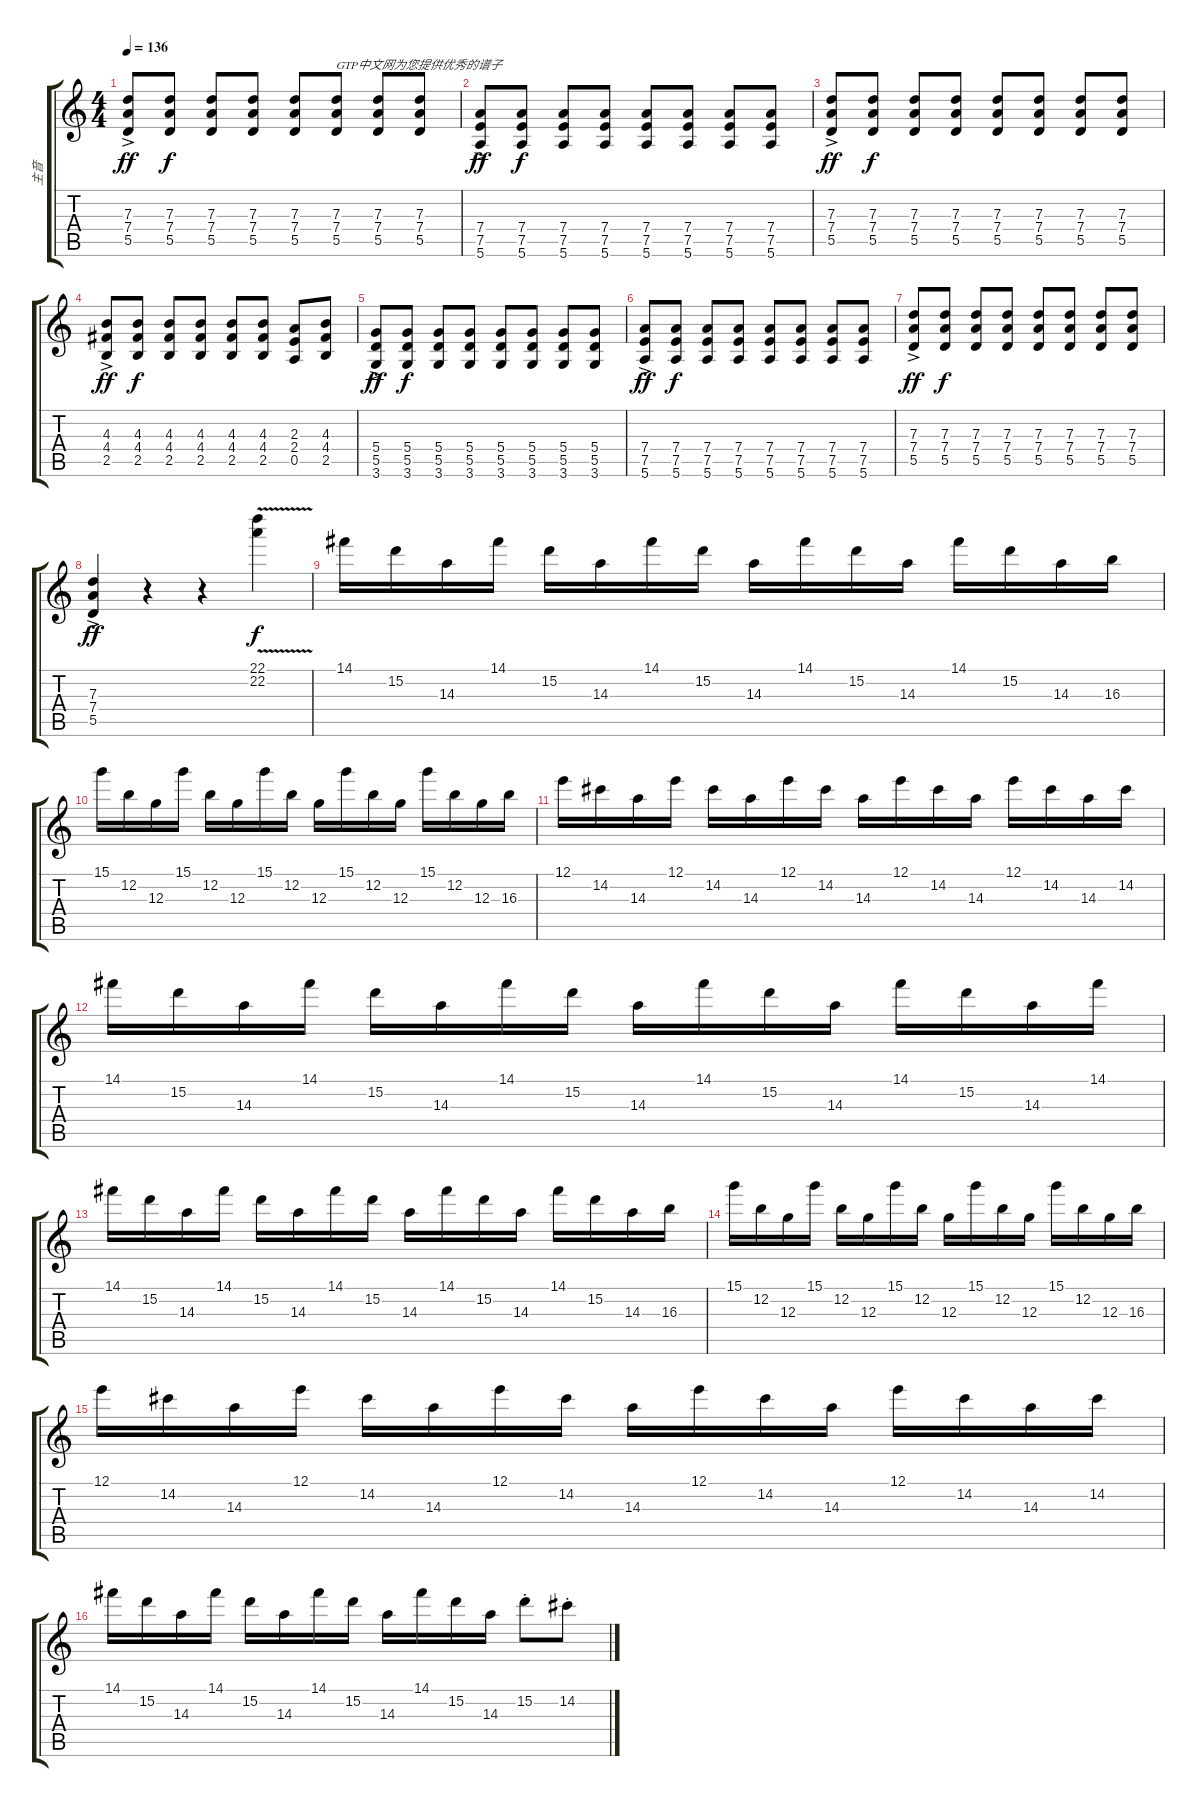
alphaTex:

\track ("主音" "主音") {instrument overdrivenguitar}
\staff {score tabs}
\tuning (E4 B3 G3 D3 A2 E2) {hide}
\ts (4 4)
\tempo 136
\clef g2
\ks c
(7.3{ac} 7.4{ac} 5.5{ac}).8{dy ff} (7.3 7.4 5.5).8{dy f} (7.3 7.4 5.5).8 (7.3 7.4 5.5).8 (7.3 7.4 5.5).8 (7.3 7.4 5.5).8{txt "GTP中文网为您提供优秀的谱子"} (7.3 7.4 5.5).8 (7.3 7.4 5.5).8 |
(7.4{ac} 7.5{ac} 5.6{ac}).8{dy ff} (7.4 7.5 5.6).8{dy f} (7.4 7.5 5.6).8 (7.4 7.5 5.6).8 (7.4 7.5 5.6).8 (7.4 7.5 5.6).8 (7.4 7.5 5.6).8 (7.4 7.5 5.6).8 |
(7.3{ac} 7.4{ac} 5.5{ac}).8{dy ff} (7.3 7.4 5.5).8{dy f} (7.3 7.4 5.5).8 (7.3 7.4 5.5).8 (7.3 7.4 5.5).8 (7.3 7.4 5.5).8 (7.3 7.4 5.5).8 (7.3 7.4 5.5).8 |
(4.3{ac} 4.4{ac} 2.5{ac}).8{dy ff} (4.3 4.4 2.5).8{dy f} (4.3 4.4 2.5).8 (4.3 4.4 2.5).8 (4.3 4.4 2.5).8 (4.3 4.4 2.5).8 (2.3 2.4 0.5).8 (4.3 4.4 2.5).8 |
(5.4{ac} 5.5{ac} 3.6{ac}).8{dy ff} (5.4 5.5 3.6).8{dy f} (5.4 5.5 3.6).8 (5.4 5.5 3.6).8 (5.4 5.5 3.6).8 (5.4 5.5 3.6).8 (5.4 5.5 3.6).8 (5.4 5.5 3.6).8 |
(7.4{ac} 7.5{ac} 5.6{ac}).8{dy ff} (7.4 7.5 5.6).8{dy f} (7.4 7.5 5.6).8 (7.4 7.5 5.6).8 (7.4 7.5 5.6).8 (7.4 7.5 5.6).8 (7.4 7.5 5.6).8 (7.4 7.5 5.6).8 |
(7.3{ac} 7.4{ac} 5.5{ac}).8{dy ff} (7.3 7.4 5.5).8{dy f} (7.3 7.4 5.5).8 (7.3 7.4 5.5).8 (7.3 7.4 5.5).8 (7.3 7.4 5.5).8 (7.3 7.4 5.5).8 (7.3 7.4 5.5).8 |
(7.3{ac} 7.4{ac} 5.5{ac}).4{dy ff} r.4 r.4 (22.1{v} 22.2{v}).4{dy f} |
14.1.16 15.2.16 14.3.16 14.1.16 15.2.16 14.3.16 14.1.16 15.2.16 14.3.16 14.1.16 15.2.16 14.3.16 14.1.16 15.2.16 14.3.16 16.3.16 |
15.1.16 12.2.16 12.3.16 15.1.16 12.2.16 12.3.16 15.1.16 12.2.16 12.3.16 15.1.16 12.2.16 12.3.16 15.1.16 12.2.16 12.3.16 16.3.16 |
12.1.16 14.2.16 14.3.16 12.1.16 14.2.16 14.3.16 12.1.16 14.2.16 14.3.16 12.1.16 14.2.16 14.3.16 12.1.16 14.2.16 14.3.16 14.2.16 |
14.1.16 15.2.16 14.3.16 14.1.16 15.2.16 14.3.16 14.1.16 15.2.16 14.3.16 14.1.16 15.2.16 14.3.16 14.1.16 15.2.16 14.3.16 14.1.16 |
14.1.16 15.2.16 14.3.16 14.1.16 15.2.16 14.3.16 14.1.16 15.2.16 14.3.16 14.1.16 15.2.16 14.3.16 14.1.16 15.2.16 14.3.16 16.3.16 |
15.1.16 12.2.16 12.3.16 15.1.16 12.2.16 12.3.16 15.1.16 12.2.16 12.3.16 15.1.16 12.2.16 12.3.16 15.1.16 12.2.16 12.3.16 16.3.16 |
12.1.16 14.2.16 14.3.16 12.1.16 14.2.16 14.3.16 12.1.16 14.2.16 14.3.16 12.1.16 14.2.16 14.3.16 12.1.16 14.2.16 14.3.16 14.2.16 |
14.1.16 15.2.16 14.3.16 14.1.16 15.2.16 14.3.16 14.1.16 15.2.16 14.3.16 14.1.16 15.2.16 14.3.16 15.2{st}.8 14.2{st}.8
